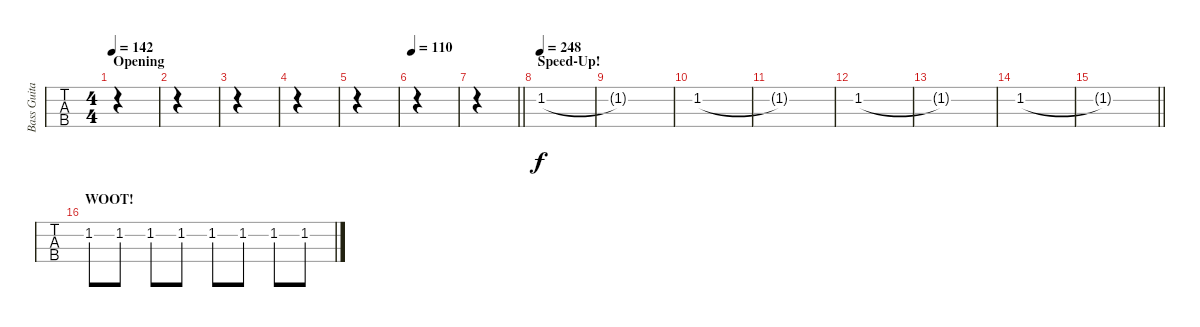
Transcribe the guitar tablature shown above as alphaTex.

\track ("Bass Guitar" "Bass Guita") {instrument electricbassfinger}
\staff {tabs}
\tuning (G2 D2 A1 D1) {hide}
\ts (4 4)
\section ("" "Opening")
\tempo 142
\clef f4
\ks c
|
|
|
|
|
\tempo 110
|
\barLineRight lightlight
|
\section ("" "Speed-Up!")
\tempo 248
1.2.1 |
1.2{t}.1 |
1.2.1 |
1.2{t}.1 |
1.2.1 |
1.2{t}.1 |
1.2.1 |
\barLineRight lightlight
1.2{t}.1 |
\section ("" "WOOT!")
1.2.8 1.2.8 1.2.8 1.2.8 1.2.8 1.2.8 1.2.8 1.2.8
